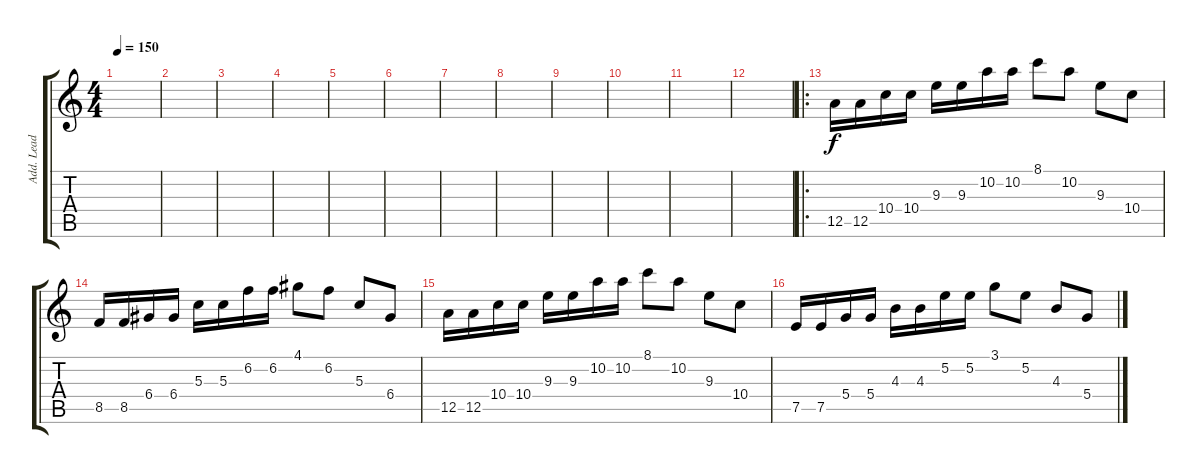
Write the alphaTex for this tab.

\track ("Add. Lead" "Add. Lead") {instrument distortionguitar}
\staff {score tabs}
\tuning (E4 B3 G3 D3 A2 E2) {hide}
\ts (4 4)
\tempo 150
\clef g2
\ks c
|
|
|
|
|
|
|
|
|
|
|
|
\ro
12.5.16 12.5.16 10.4.16 10.4.16 9.3.16 9.3.16 10.2.16 10.2.16 8.1.8 10.2.8 9.3.8 10.4.8 |
8.5.16 8.5.16 6.4.16 6.4.16 5.3.16 5.3.16 6.2.16 6.2.16 4.1.8 6.2.8 5.3.8 6.4.8 |
12.5.16 12.5.16 10.4.16 10.4.16 9.3.16 9.3.16 10.2.16 10.2.16 8.1.8 10.2.8 9.3.8 10.4.8 |
7.5.16 7.5.16 5.4.16 5.4.16 4.3.16 4.3.16 5.2.16 5.2.16 3.1.8 5.2.8 4.3.8 5.4.8
